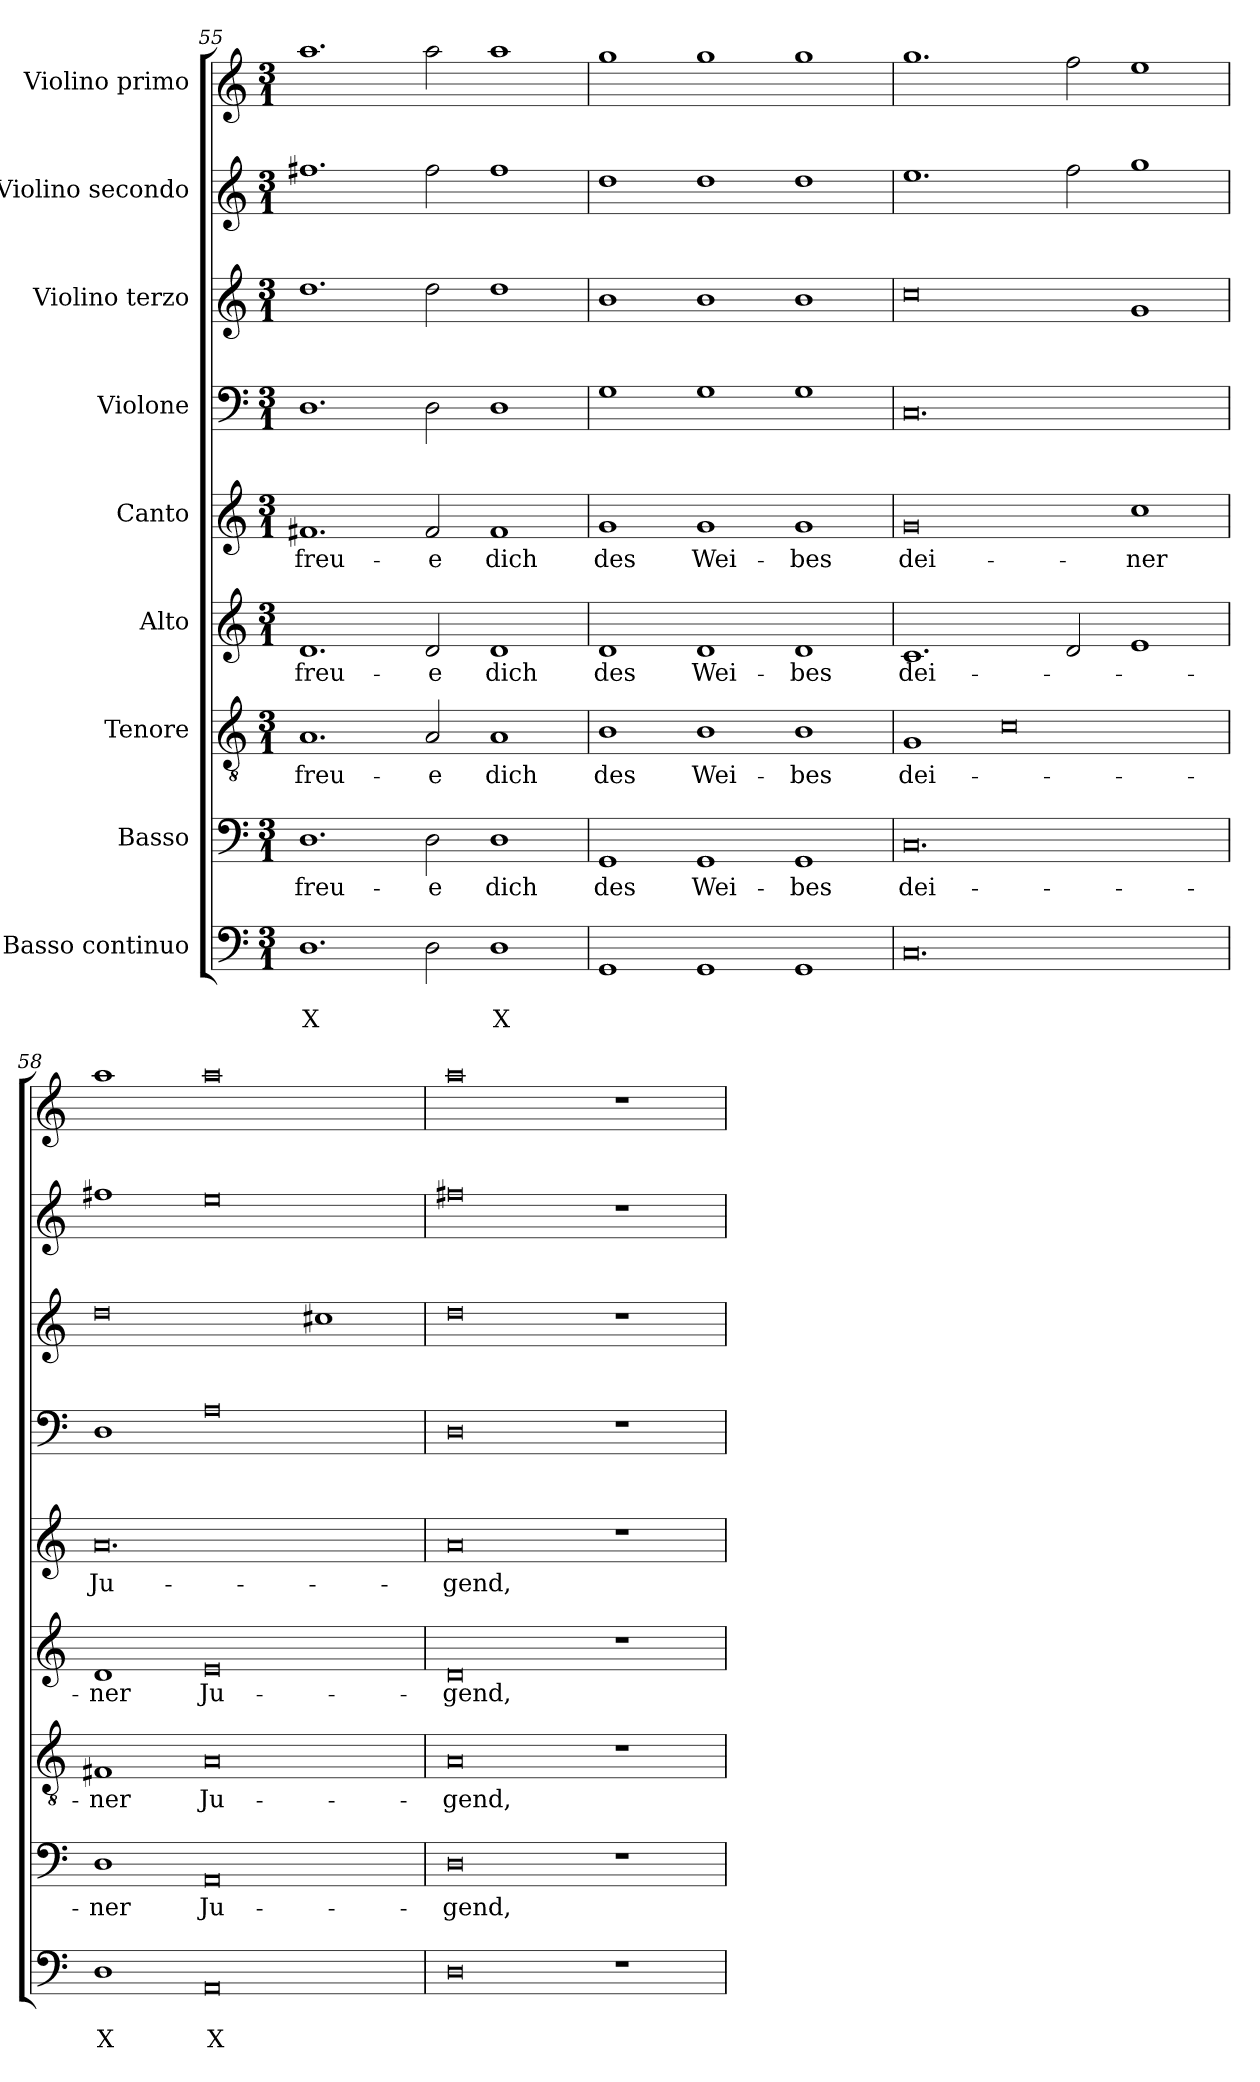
**kern	**text	**text	**kern	**text	**kern	**text	**kern	**text	**kern	**text	**kern	**kern	**kern	**kern
*part9	*part9	*part9	*part8	*part8	*part7	*part7	*part6	*part6	*part5	*part5	*part4	*part3	*part2	*part1
*staff9	*staff9	*staff9	*staff8	*staff8	*staff7	*staff7	*staff6	*staff6	*staff5	*staff5	*staff4	*staff3	*staff2	*staff1
*I"Basso continuo	*	*	*I"Basso	*	*I"Tenore	*	*I"Alto	*	*I"Canto	*	*I"Violone	*I"Violino terzo	*I"Violino secondo	*I"Violino primo
*clefF4	*	*	*clefF4	*	*clefGv2	*	*clefG2	*	*clefG2	*	*clefF4	*clefG2	*clefG2	*clefG2
*k[]	*	*	*k[]	*	*k[]	*	*k[]	*	*k[]	*	*k[]	*k[]	*k[]	*k[]
*C:	*	*	*C:	*	*C:	*	*C:	*	*C:	*	*C:	*C:	*C:	*C:
*M3/1	*	*	*M3/1	*	*M3/1	*	*M3/1	*	*M3/1	*	*M3/1	*M3/1	*M3/1	*M3/1
=55	=55	=55	=55	=55	=55	=55	=55	=55	=55	=55	=55	=55	=55	=55
!	!	!LO:LY:b	!	!LO:LY:b	!	!LO:LY:b	!	!LO:LY:b	!	!LO:LY:b	!	!	!	!
1.D	.	X	1.D	freu-	1.A	freu-	1.d	freu-	1.f#X	freu-	1.D	1.dd	1.ff#X	1.aa
!	!	!	!	!LO:LY:b	!	!LO:LY:b	!	!LO:LY:b	!	!LO:LY:b	!	!	!	!
2D\	.	.	2D\	-e	2A/	-e	2d/	-e	2f#/	-e	2D\	2dd\	2ff#\	2aa\
!	!	!LO:LY:b	!	!LO:LY:b	!	!LO:LY:b	!	!LO:LY:b	!	!LO:LY:b	!	!	!	!
1D	.	X	1D	dich	1A	dich	1d	dich	1f#	dich	1D	1dd	1ff#	1aa
!!LO:PB:g=z
=56	=56	=56	=56	=56	=56	=56	=56	=56	=56	=56	=56	=56	=56	=56
!	!	!	!	!LO:LY:b	!	!LO:LY:b	!	!LO:LY:b	!	!LO:LY:b	!	!	!	!
1GG	.	.	1GG	des	1B	des	1d	des	1g	des	1G	1b	1dd	1gg
!	!	!	!	!LO:LY:b	!	!LO:LY:b	!	!LO:LY:b	!	!LO:LY:b	!	!	!	!
1GG	.	.	1GG	Wei-	1B	Wei-	1d	Wei-	1g	Wei-	1G	1b	1dd	1gg
!	!	!	!	!LO:LY:b	!	!LO:LY:b	!	!LO:LY:b	!	!LO:LY:b	!	!	!	!
1GG	.	.	1GG	-bes	1B	-bes	1d	-bes	1g	-bes	1G	1b	1dd	1gg
=57	=57	=57	=57	=57	=57	=57	=57	=57	=57	=57	=57	=57	=57	=57
!	!	!	!	!LO:LY:b	!	!LO:LY:b	!	!LO:LY:b	!	!LO:LY:b	!	!	!	!
0.C	.	.	0.C	dei-	1G	dei-	1.c	dei-	0g	dei-	0.C	0cc	1.ee	1.gg
.	.	.	.	.	0c	.	.	.	.	.	.	.	.	.
.	.	.	.	.	.	.	2d/	.	.	.	.	.	2ff\	2ff\
!	!	!	!	!	!	!	!	!	!	!LO:LY:b	!	!	!	!
.	.	.	.	.	.	.	1e	.	1cc	-ner	.	1g	1gg	1ee
=58	=58	=58	=58	=58	=58	=58	=58	=58	=58	=58	=58	=58	=58	=58
!	!	!LO:LY:b	!	!LO:LY:b	!	!LO:LY:b	!	!LO:LY:b	!	!LO:LY:b	!	!	!	!
1D	.	X	1D	-ner	1F#X	-ner	1d	-ner	0.a	Ju-	1D	0dd	1ff#X	1aa
!	!	!LO:LY:b	!	!LO:LY:b	!	!LO:LY:b	!	!LO:LY:b	!	!	!	!	!	!
0AA	.	X	0AA	Ju-	0A	Ju-	0e	Ju-	.	.	0A	.	0ee	0aa
.	.	.	.	.	.	.	.	.	.	.	.	1cc#X	.	.
=59	=59	=59	=59	=59	=59	=59	=59	=59	=59	=59	=59	=59	=59	=59
!	!	!	!	!LO:LY:b	!	!LO:LY:b	!	!LO:LY:b	!	!LO:LY:b	!	!	!	!
0D	.	.	0D	-gend,	0A	-gend,	0d	-gend,	0a	-gend,	0D	0dd	0ff#X	0aa
1r	.	.	1r	.	1r	.	1r	.	1r	.	1r	1r	1r	1r
=	=	=	=	=	=	=	=	=	=	=	=	=	=	=
*-	*-	*-	*-	*-	*-	*-	*-	*-	*-	*-	*-	*-	*-	*-
